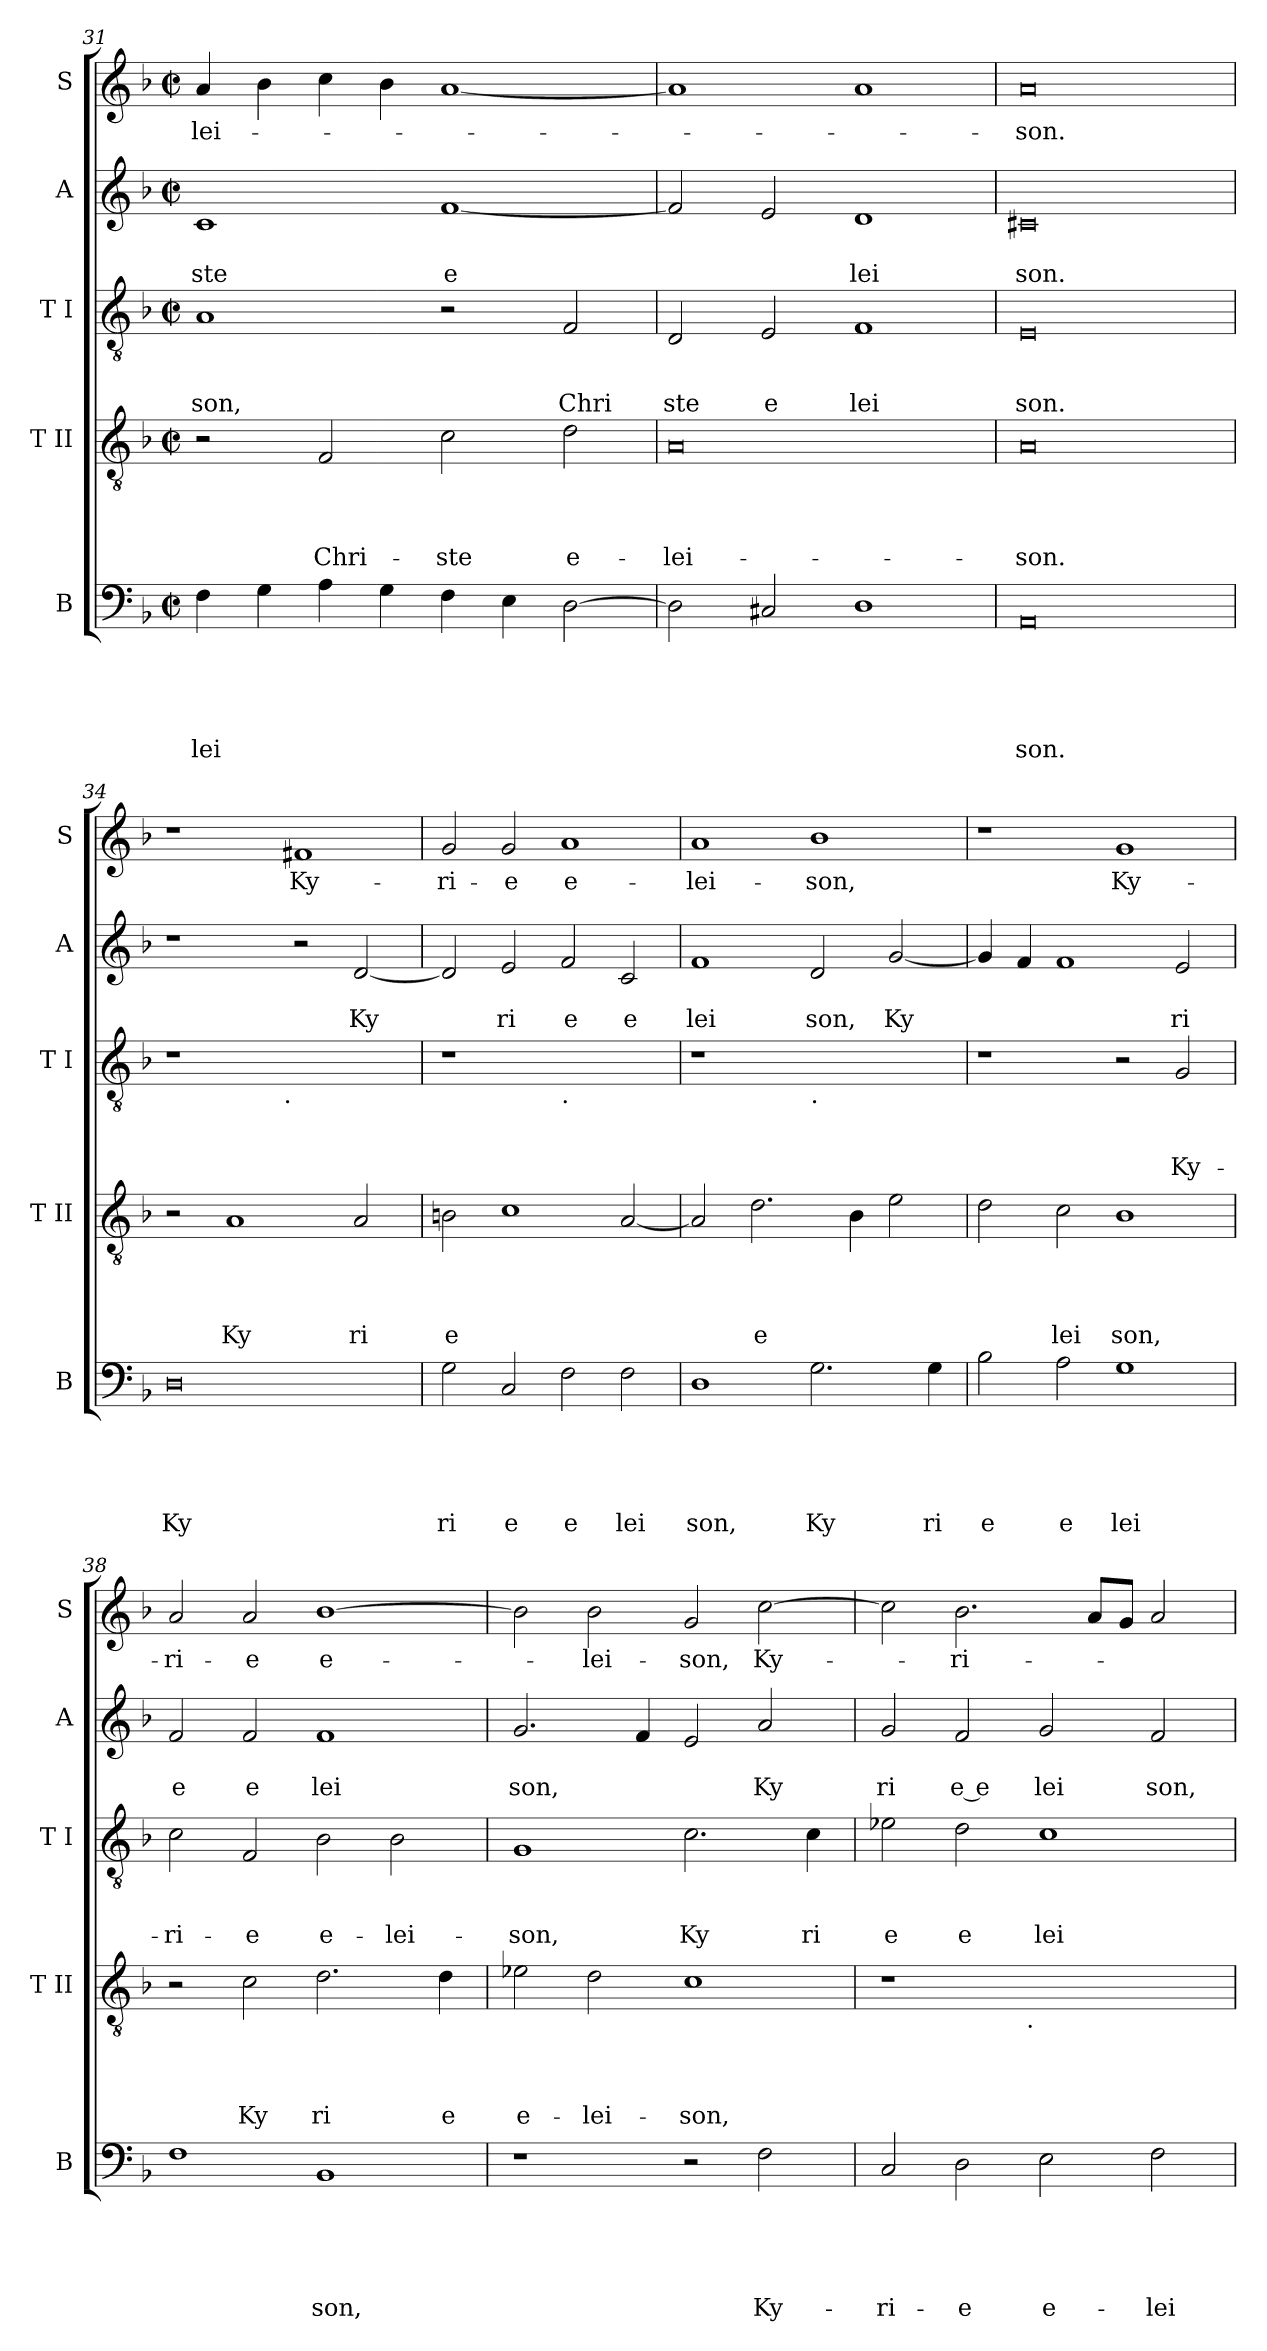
**kern	**text	**text	**text	**text	**text	**kern	**text	**text	**text	**text	**kern	**text	**text	**text	**kern	**text	**text	**kern	**text
*part5	*part5	*part5	*part5	*part5	*part5	*part4	*part4	*part4	*part4	*part4	*part3	*part3	*part3	*part3	*part2	*part2	*part2	*part1	*part1
*staff5	*staff5	*staff5	*staff5	*staff5	*staff5	*staff4	*staff4	*staff4	*staff4	*staff4	*staff3	*staff3	*staff3	*staff3	*staff2	*staff2	*staff2	*staff1	*staff1
*I"B	*	*	*	*	*	*I"T II	*	*	*	*	*I"T I	*	*	*	*I"A	*	*	*I"S	*
*I'B	*	*	*	*	*	*I'T II	*	*	*	*	*I'T I	*	*	*	*I'A	*	*	*I'S	*
*clefF4	*	*	*	*	*	*clefGv2	*	*	*	*	*clefGv2	*	*	*	*clefG2	*	*	*clefG2	*
*k[b-]	*	*	*	*	*	*k[b-]	*	*	*	*	*k[b-]	*	*	*	*k[b-]	*	*	*k[b-]	*
*F:	*	*	*	*	*	*F:	*	*	*	*	*F:	*	*	*	*F:	*	*	*F:	*
*M2/2	*	*	*	*	*	*M2/2	*	*	*	*	*M2/2	*	*	*	*M2/2	*	*	*M2/2	*
*met(c|)	*	*	*	*	*	*met(c|)	*	*	*	*	*met(c|)	*	*	*	*met(c|)	*	*	*met(c|)	*
=31	=31	=31	=31	=31	=31	=31	=31	=31	=31	=31	=31	=31	=31	=31	=31	=31	=31	=31	=31
!	!	!	!	!	!LO:LY:b	!	!	!	!	!	!	!	!	!LO:LY:b	!	!	!LO:LY:b	!	!LO:LY:b
4F\	.	.	.	.	lei	2r	.	.	.	.	1A	.	.	son,	1c	.	ste	4a/	-lei-
4G\	.	.	.	.	.	.	.	.	.	.	.	.	.	.	.	.	.	4b-\	.
!	!	!	!	!	!	!	!	!	!	!LO:LY:b	!	!	!	!	!	!	!	!	!
4A\	.	.	.	.	.	2F/	.	.	.	Chri-	.	.	.	.	.	.	.	4cc\	.
4G\	.	.	.	.	.	.	.	.	.	.	.	.	.	.	.	.	.	4b-\	.
!	!	!	!	!	!	!	!	!	!	!LO:LY:b	!	!	!	!	!	!	!LO:LY:b:rj	!	!
4F\	.	.	.	.	.	2c\	.	.	.	-ste	2r	.	.	.	[<1f	.	e	[<1a	.
4E\	.	.	.	.	.	.	.	.	.	.	.	.	.	.	.	.	.	.	.
!	!	!	!	!	!	!	!	!	!	!LO:LY:b	!	!	!	!LO:LY:b	!	!	!	!	!
[>2D\	.	.	.	.	.	2d\	.	.	.	e-	2F/	.	.	Chri	.	.	.	.	.
=32	=32	=32	=32	=32	=32	=32	=32	=32	=32	=32	=32	=32	=32	=32	=32	=32	=32	=32	=32
!	!	!	!	!	!	!	!	!	!	!LO:LY:b	!	!	!	!LO:LY:b	!	!	!	!	!
2D\]	.	.	.	.	.	0A	.	.	.	-lei-	2D/	.	.	ste	2f/]	.	.	1a]	.
!	!	!	!	!	!	!	!	!	!	!	!	!	!	!LO:LY:b	!	!	!	!	!
2C#X/	.	.	.	.	.	.	.	.	.	.	2E/	.	.	e	2e/	.	.	.	.
!	!	!	!	!	!	!	!	!	!	!	!	!	!	!LO:LY:b	!	!	!LO:LY:b	!	!
1D	.	.	.	.	.	.	.	.	.	.	1F	.	.	lei	1d	.	lei	1a	.
=33	=33	=33	=33	=33	=33	=33	=33	=33	=33	=33	=33	=33	=33	=33	=33	=33	=33	=33	=33
!	!	!	!	!	!LO:LY:b	!	!	!	!	!LO:LY:b	!	!	!	!LO:LY:b	!	!	!LO:LY:b	!	!LO:LY:b
0AA	.	.	.	.	son.	0A	.	.	.	-son.	0E	.	.	son.	0c#X	.	son.	0a	-son.
!!LO:PB:g=z
=34	=34	=34	=34	=34	=34	=34	=34	=34	=34	=34	=34	=34	=34	=34	=34	=34	=34	=34	=34
!	!	!	!	!	!LO:LY:b	!	!	!	!	!	!	!	!	!	!	!	!	!	!
*	*	*	*	*	*	*	*	*	*	*	*^	*	*	*	*	*	*	*	*
0D	.	.	.	.	Ky	2r	.	.	.	.	1r	2ryy	.	.	.	1r	.	.	1r	.
!	!	!	!	!	!	!	!	!	!	!LO:LY:b	!	!	!	!	!	!	!	!	!	!
.	.	.	.	.	.	1A	.	.	.	Ky	.	4...ryy	.	.	.	.	.	.	.	.
!	!	!	!	!	!	!	!	!	!	!	!	!LO:TX:b:t=.	!	!	!	!	!	!	!	!
.	.	.	.	.	.	.	.	.	.	.	.	1ryy	.	.	.	.	.	.	.	.
!	!	!	!	!	!	!	!	!	!	!	!	!	!	!	!	!	!	!	!	!LO:LY:b
.	.	.	.	.	.	.	.	.	.	.	1ryy	.	.	.	.	2r	.	.	1f#X	Ky-
!	!	!	!	!	!	!	!	!	!	!LO:LY:b	!	!	!	!	!	!	!	!LO:LY:b	!	!
.	.	.	.	.	.	2A/	.	.	.	ri	.	.	.	.	.	[<2d/	.	Ky	.	.
.	.	.	.	.	.	.	.	.	.	.	.	32ryy	.	.	.	.	.	.	.	.
=35	=35	=35	=35	=35	=35	=35	=35	=35	=35	=35	=35	=35	=35	=35	=35	=35	=35	=35	=35	=35
!	!	!	!	!	!LO:LY:b	!	!	!	!	!LO:LY:b	!	!	!	!	!	!	!	!	!	!LO:LY:b
*	*	*	*	*	*	*	*	*	*	*	*v	*v	*	*	*	*	*	*	*	*
2G\	.	.	.	.	ri	2Bn\	.	.	.	e	1r	.	.	.	2d/]	.	.	2g/	-ri-
!	!	!	!	!	!LO:LY:b	!	!	!	!	!	!	!	!	!	!	!	!LO:LY:b	!	!LO:LY:b
2C/	.	.	.	.	e	1c	.	.	.	.	.	.	.	.	2e/	.	ri	2g/	-e
!	!	!	!	!	!	!	!	!	!	!	!LO:TX:b:t=.	!	!	!	!	!	!	!	!
!	!	!	!	!	!LO:LY:b	!	!	!	!	!	!	!	!	!	!	!	!LO:LY:b	!	!LO:LY:b
2F\	.	.	.	.	e	.	.	.	.	.	1ryy	.	.	.	2f/	.	e	1a	e-
!	!	!	!	!	!LO:LY:b	!	!	!	!	!	!	!	!	!	!	!	!LO:LY:b	!	!
2F\	.	.	.	.	lei	[<2A/	.	.	.	.	.	.	.	.	2c/	.	e	.	.
=36	=36	=36	=36	=36	=36	=36	=36	=36	=36	=36	=36	=36	=36	=36	=36	=36	=36	=36	=36
!	!	!	!	!	!LO:LY:b	!	!	!	!	!	!	!	!	!	!	!	!LO:LY:b	!	!LO:LY:b
1D	.	.	.	.	son,	2A/]	.	.	.	.	1r	.	.	.	1f	.	lei	1a	-lei-
!	!	!	!	!	!	!	!	!	!	!LO:LY:b	!	!	!	!	!	!	!	!	!
.	.	.	.	.	.	2.d\	.	.	.	e	.	.	.	.	.	.	.	.	.
!	!	!	!	!	!	!	!	!	!	!	!LO:TX:b:t=.	!	!	!	!	!	!	!	!
!	!	!	!	!	!LO:LY:b	!	!	!	!	!	!	!	!	!	!	!	!LO:LY:b	!	!LO:LY:b
2.G\	.	.	.	.	Ky	.	.	.	.	.	1ryy	.	.	.	2d/	.	son,	1b-	-son,
.	.	.	.	.	.	4B-\	.	.	.	.	.	.	.	.	.	.	.	.	.
!	!	!	!	!	!	!	!	!	!	!	!	!	!	!	!	!	!LO:LY:b	!	!
.	.	.	.	.	.	2e\	.	.	.	.	.	.	.	.	[<2g/	.	Ky	.	.
!	!	!	!	!	!LO:LY:b	!	!	!	!	!	!	!	!	!	!	!	!	!	!
4G\	.	.	.	.	ri	.	.	.	.	.	.	.	.	.	.	.	.	.	.
=37	=37	=37	=37	=37	=37	=37	=37	=37	=37	=37	=37	=37	=37	=37	=37	=37	=37	=37	=37
!	!	!	!	!	!LO:LY:b	!	!	!	!	!	!	!	!	!	!	!	!	!	!
2B-\	.	.	.	.	e	2d\	.	.	.	.	1r	.	.	.	4g/]	.	.	1r	.
.	.	.	.	.	.	.	.	.	.	.	.	.	.	.	4f/	.	.	.	.
!	!	!	!	!	!LO:LY:b	!	!	!	!	!LO:LY:b	!	!	!	!	!	!	!	!	!
2A\	.	.	.	.	e	2c\	.	.	.	lei	.	.	.	.	1f	.	.	.	.
!	!	!	!	!	!LO:LY:b	!	!	!	!	!LO:LY:b	!	!	!	!	!	!	!	!	!LO:LY:b
1G	.	.	.	.	lei	1B-	.	.	.	son,	2r	.	.	.	.	.	.	1g	Ky-
!	!	!	!	!	!	!	!	!	!	!	!	!	!	!LO:LY:b	!	!	!LO:LY:b	!	!
.	.	.	.	.	.	.	.	.	.	.	2G/	.	.	Ky-	2e/	.	ri	.	.
=38	=38	=38	=38	=38	=38	=38	=38	=38	=38	=38	=38	=38	=38	=38	=38	=38	=38	=38	=38
!	!	!	!	!	!	!	!	!	!	!	!	!	!	!LO:LY:b	!	!	!LO:LY:b	!	!LO:LY:b
1F	.	.	.	.	.	2r	.	.	.	.	2c\	.	.	-ri-	2f/	.	e	2a/	-ri-
!	!	!	!	!	!	!	!	!	!	!LO:LY:b	!	!	!	!LO:LY:b	!	!	!LO:LY:b	!	!LO:LY:b
.	.	.	.	.	.	2c\	.	.	.	Ky	2F/	.	.	-e	2f/	.	e	2a/	-e
!	!	!	!	!	!LO:LY:b	!	!	!	!	!LO:LY:b	!	!	!	!LO:LY:b	!	!	!LO:LY:b	!	!LO:LY:b:rj
1BB-	.	.	.	.	son,	2.d\	.	.	.	ri	2B-\	.	.	e-	1f	.	lei	[<1b-	e-
!	!	!	!	!	!	!	!	!	!	!	!	!	!	!LO:LY:b	!	!	!	!	!
.	.	.	.	.	.	.	.	.	.	.	2B-\	.	.	-lei-	.	.	.	.	.
!	!	!	!	!	!	!	!	!	!	!LO:LY:b	!	!	!	!	!	!	!	!	!
.	.	.	.	.	.	4d\	.	.	.	e	.	.	.	.	.	.	.	.	.
!!LO:LB:g=z
=39	=39	=39	=39	=39	=39	=39	=39	=39	=39	=39	=39	=39	=39	=39	=39	=39	=39	=39	=39
!	!	!	!	!	!	!	!	!	!	!LO:LY:b	!	!	!	!LO:LY:b	!	!	!LO:LY:b	!	!
1r	.	.	.	.	.	2e-X\	.	.	.	e-	1G	.	.	-son,	2.g/	.	son,	2b-\]	.
!	!	!	!	!	!	!	!	!	!	!LO:LY:b	!	!	!	!	!	!	!	!	!LO:LY:b
.	.	.	.	.	.	2d\	.	.	.	-lei-	.	.	.	.	.	.	.	2b-\	-lei-
.	.	.	.	.	.	.	.	.	.	.	.	.	.	.	4f/	.	.	.	.
!	!	!	!	!	!	!	!	!	!	!LO:LY:b	!	!	!	!LO:LY:b	!	!	!	!	!LO:LY:b
2r	.	.	.	.	.	1c	.	.	.	-son,	2.c\	.	.	Ky	2e/	.	.	2g/	-son,
!	!	!	!	!	!LO:LY:b	!	!	!	!	!	!	!	!	!	!	!	!LO:LY:b	!	!LO:LY:b
2F\	.	.	.	.	Ky-	.	.	.	.	.	.	.	.	.	2a/	.	Ky	[>2cc\	Ky-
!	!	!	!	!	!	!	!	!	!	!	!	!	!	!LO:LY:b	!	!	!	!	!
.	.	.	.	.	.	.	.	.	.	.	4c\	.	.	ri	.	.	.	.	.
=40	=40	=40	=40	=40	=40	=40	=40	=40	=40	=40	=40	=40	=40	=40	=40	=40	=40	=40	=40
!	!	!	!	!	!LO:LY:b	!	!	!	!	!	!	!	!	!LO:LY:b	!	!	!LO:LY:b	!	!
*	*	*	*	*	*	*^	*	*	*	*	*	*	*	*	*	*	*	*	*
2C/	.	.	.	.	-ri-	1r	2ryy	.	.	.	.	2e-X\	.	.	e	2g/	.	ri	2cc\]	.
!	!	!	!	!	!LO:LY:b	!	!	!	!	!	!	!	!	!	!LO:LY:b	!	!	!LO:LY:b:rj	!	!LO:LY:b
2D\	.	.	.	.	-e	.	4...ryy	.	.	.	.	2d\	.	.	e	2f/	.	e e	2.b-\	-ri-
!	!	!	!	!	!	!	!LO:TX:b:t=.	!	!	!	!	!	!	!	!	!	!	!	!	!
.	.	.	.	.	.	.	1ryy	.	.	.	.	.	.	.	.	.	.	.	.	.
!	!	!	!	!	!LO:LY:b	!	!	!	!	!	!	!	!	!	!LO:LY:b	!	!	!LO:LY:b	!	!
2E\	.	.	.	.	e-	1ryy	.	.	.	.	.	1c	.	.	lei	2g/	.	lei	.	.
.	.	.	.	.	.	.	.	.	.	.	.	.	.	.	.	.	.	.	8a/L	.
.	.	.	.	.	.	.	.	.	.	.	.	.	.	.	.	.	.	.	8g/J	.
!	!	!	!	!	!LO:LY:b	!	!	!	!	!	!	!	!	!	!	!	!	!LO:LY:b	!	!
2F\	.	.	.	.	-lei-	.	.	.	.	.	.	.	.	.	.	2f/	.	son,	2a/	.
.	.	.	.	.	.	.	32ryy	.	.	.	.	.	.	.	.	.	.	.	.	.
*	*	*	*	*	*	*v	*v	*	*	*	*	*	*	*	*	*	*	*	*	*
=	=	=	=	=	=	=	=	=	=	=	=	=	=	=	=	=	=	=	=
*-	*-	*-	*-	*-	*-	*-	*-	*-	*-	*-	*-	*-	*-	*-	*-	*-	*-	*-	*-
